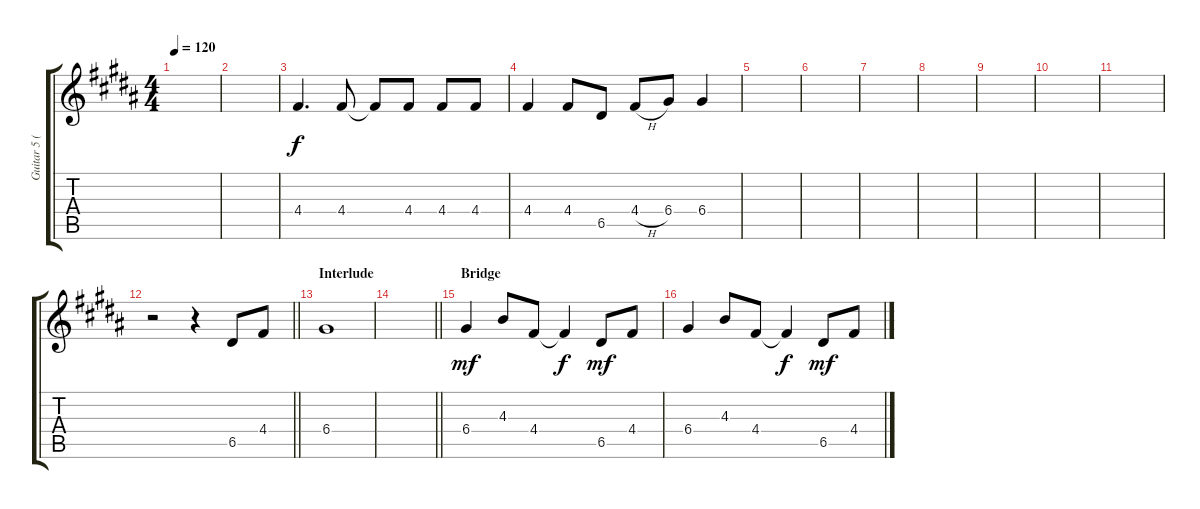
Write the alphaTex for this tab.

\track ("Guitar 5 (12 String Electric w/ Clean To" "Guitar 5 (") {instrument electricguitarjazz}
\staff {score tabs}
\tuning (E4 B3 G3 D3 A2 E2) {hide}
\ts (4 4)
\tempo 120
\clef g2
\ks b
|
|
4.4.4{d} 4.4.8 4.4{t}.8 4.4.8 4.4.8 4.4.8 |
4.4.4 4.4.8 6.5.8 4.4{h}.8 6.4.8 6.4.4 |
|
|
|
|
|
|
|
\barLineRight lightlight
r.2 r.4 6.5.8 4.4.8 |
\section ("" "Interlude")
6.4.1 |
\barLineRight lightlight
|
\section ("" "Bridge")
6.4.4{dy mf} 4.3.8 4.4.8 4.4{t}.4{dy f} 6.5.8{dy mf} 4.4.8 |
6.4.4 4.3.8 4.4.8 4.4{t}.4{dy f} 6.5.8{dy mf} 4.4.8
